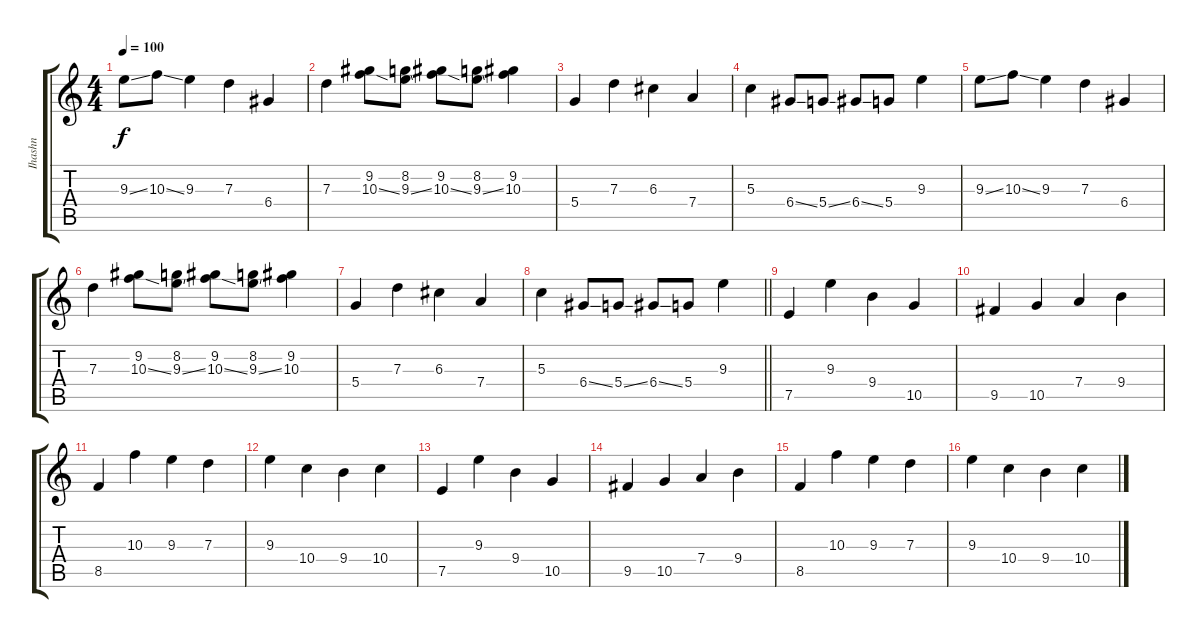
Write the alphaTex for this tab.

\track ("Ihashn" "Ihashn") {instrument overdrivenguitar}
\staff {score tabs}
\tuning (E4 B3 G3 D3 A2 E2) {hide}
\ts (4 4)
\tempo 100
\clef g2
\ks c
9.3{ss}.8{dy f} 10.3{ss}.8 9.3.4 7.3.4 6.4.4 |
7.3.4 (9.2 10.3{ss}).8 (8.2 9.3{ss}).8 (9.2 10.3{ss}).8 (8.2 9.3{ss}).8 (9.2 10.3).4 |
5.4.4 7.3.4 6.3.4 7.4.4 |
5.3.4 6.4{ss}.8 5.4{ss}.8 6.4{ss}.8 5.4.8 9.3.4 |
9.3{ss}.8 10.3{ss}.8 9.3.4 7.3.4 6.4.4 |
7.3.4 (9.2 10.3{ss}).8 (8.2 9.3{ss}).8 (9.2 10.3{ss}).8 (8.2 9.3{ss}).8 (9.2 10.3).4 |
5.4.4 7.3.4 6.3.4 7.4.4 |
\barLineRight lightlight
5.3.4 6.4{ss}.8 5.4{ss}.8 6.4{ss}.8 5.4.8 9.3.4 |
7.5.4 9.3.4 9.4.4 10.5.4 |
9.5.4 10.5.4 7.4.4 9.4.4 |
8.5.4 10.3.4 9.3.4 7.3.4 |
9.3.4 10.4.4 9.4.4 10.4.4 |
7.5.4 9.3.4 9.4.4 10.5.4 |
9.5.4 10.5.4 7.4.4 9.4.4 |
8.5.4 10.3.4 9.3.4 7.3.4 |
9.3.4 10.4.4 9.4.4 10.4.4
